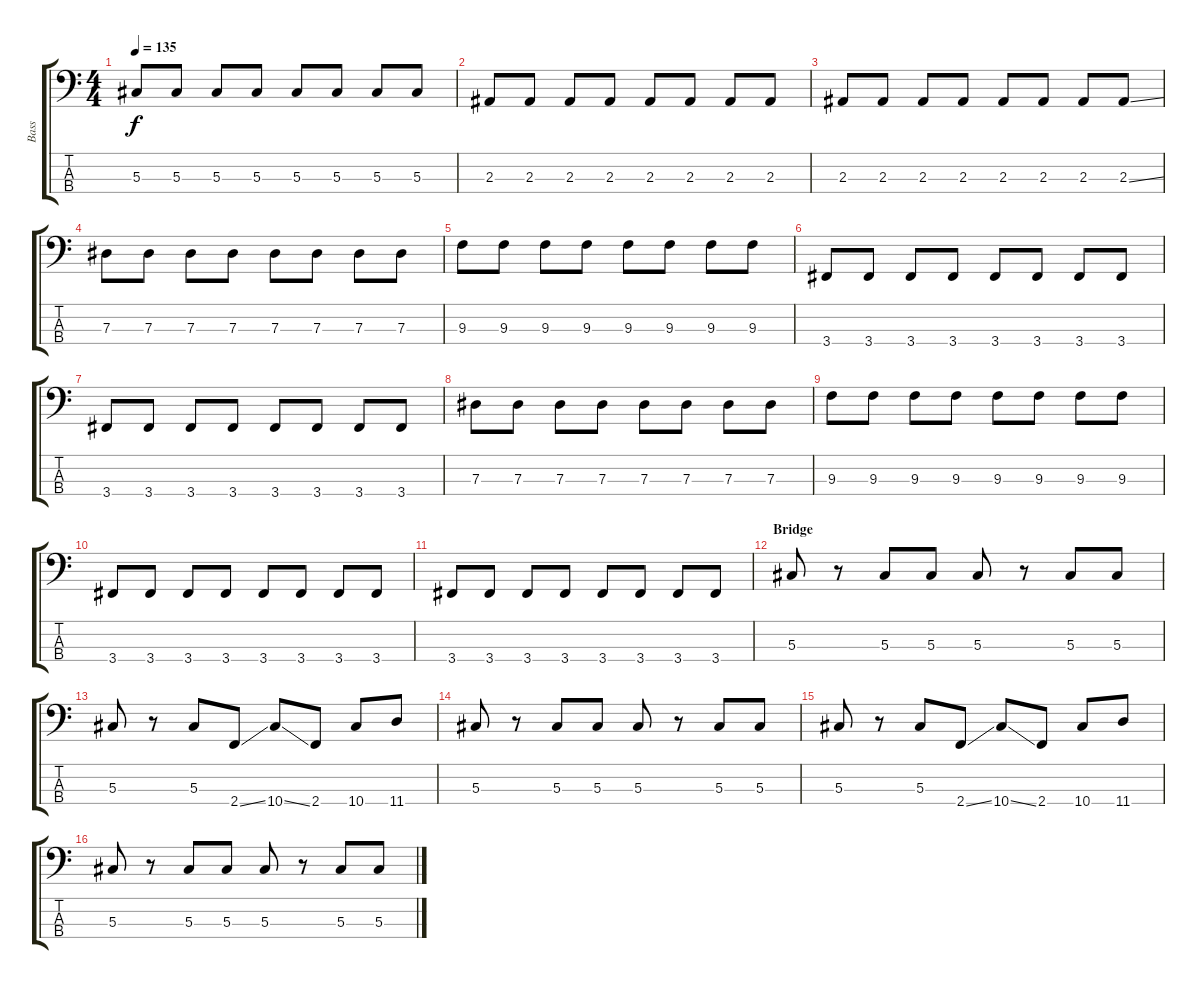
\track ("Bass" "Bass") {instrument electricbassfinger}
\staff {score tabs}
\tuning (Gb2 Db2 Ab1 Eb1) {hide}
\ts (4 4)
\tempo 135
\clef f4
\ks c
5.3.8{dy f} 5.3.8 5.3.8 5.3.8 5.3.8 5.3.8 5.3.8 5.3.8 |
2.3.8 2.3.8 2.3.8 2.3.8 2.3.8 2.3.8 2.3.8 2.3.8 |
2.3.8 2.3.8 2.3.8 2.3.8 2.3.8 2.3.8 2.3.8 2.3{ss}.8 |
7.3.8 7.3.8 7.3.8 7.3.8 7.3.8 7.3.8 7.3.8 7.3.8 |
9.3.8 9.3.8 9.3.8 9.3.8 9.3.8 9.3.8 9.3.8 9.3.8 |
3.4.8 3.4.8 3.4.8 3.4.8 3.4.8 3.4.8 3.4.8 3.4.8 |
3.4.8 3.4.8 3.4.8 3.4.8 3.4.8 3.4.8 3.4.8 3.4.8 |
7.3.8 7.3.8 7.3.8 7.3.8 7.3.8 7.3.8 7.3.8 7.3.8 |
9.3.8 9.3.8 9.3.8 9.3.8 9.3.8 9.3.8 9.3.8 9.3.8 |
3.4.8 3.4.8 3.4.8 3.4.8 3.4.8 3.4.8 3.4.8 3.4.8 |
3.4.8 3.4.8 3.4.8 3.4.8 3.4.8 3.4.8 3.4.8 3.4.8 |
\section ("" "Bridge")
5.3.8 r.8 5.3.8 5.3.8 5.3.8 r.8 5.3.8 5.3.8 |
5.3.8 r.8 5.3.8 2.4{ss}.8 10.4{ss}.8 2.4.8 10.4.8 11.4.8 |
5.3.8 r.8 5.3.8 5.3.8 5.3.8 r.8 5.3.8 5.3.8 |
5.3.8 r.8 5.3.8 2.4{ss}.8 10.4{ss}.8 2.4.8 10.4.8 11.4.8 |
5.3.8 r.8 5.3.8 5.3.8 5.3.8 r.8 5.3.8 5.3.8
